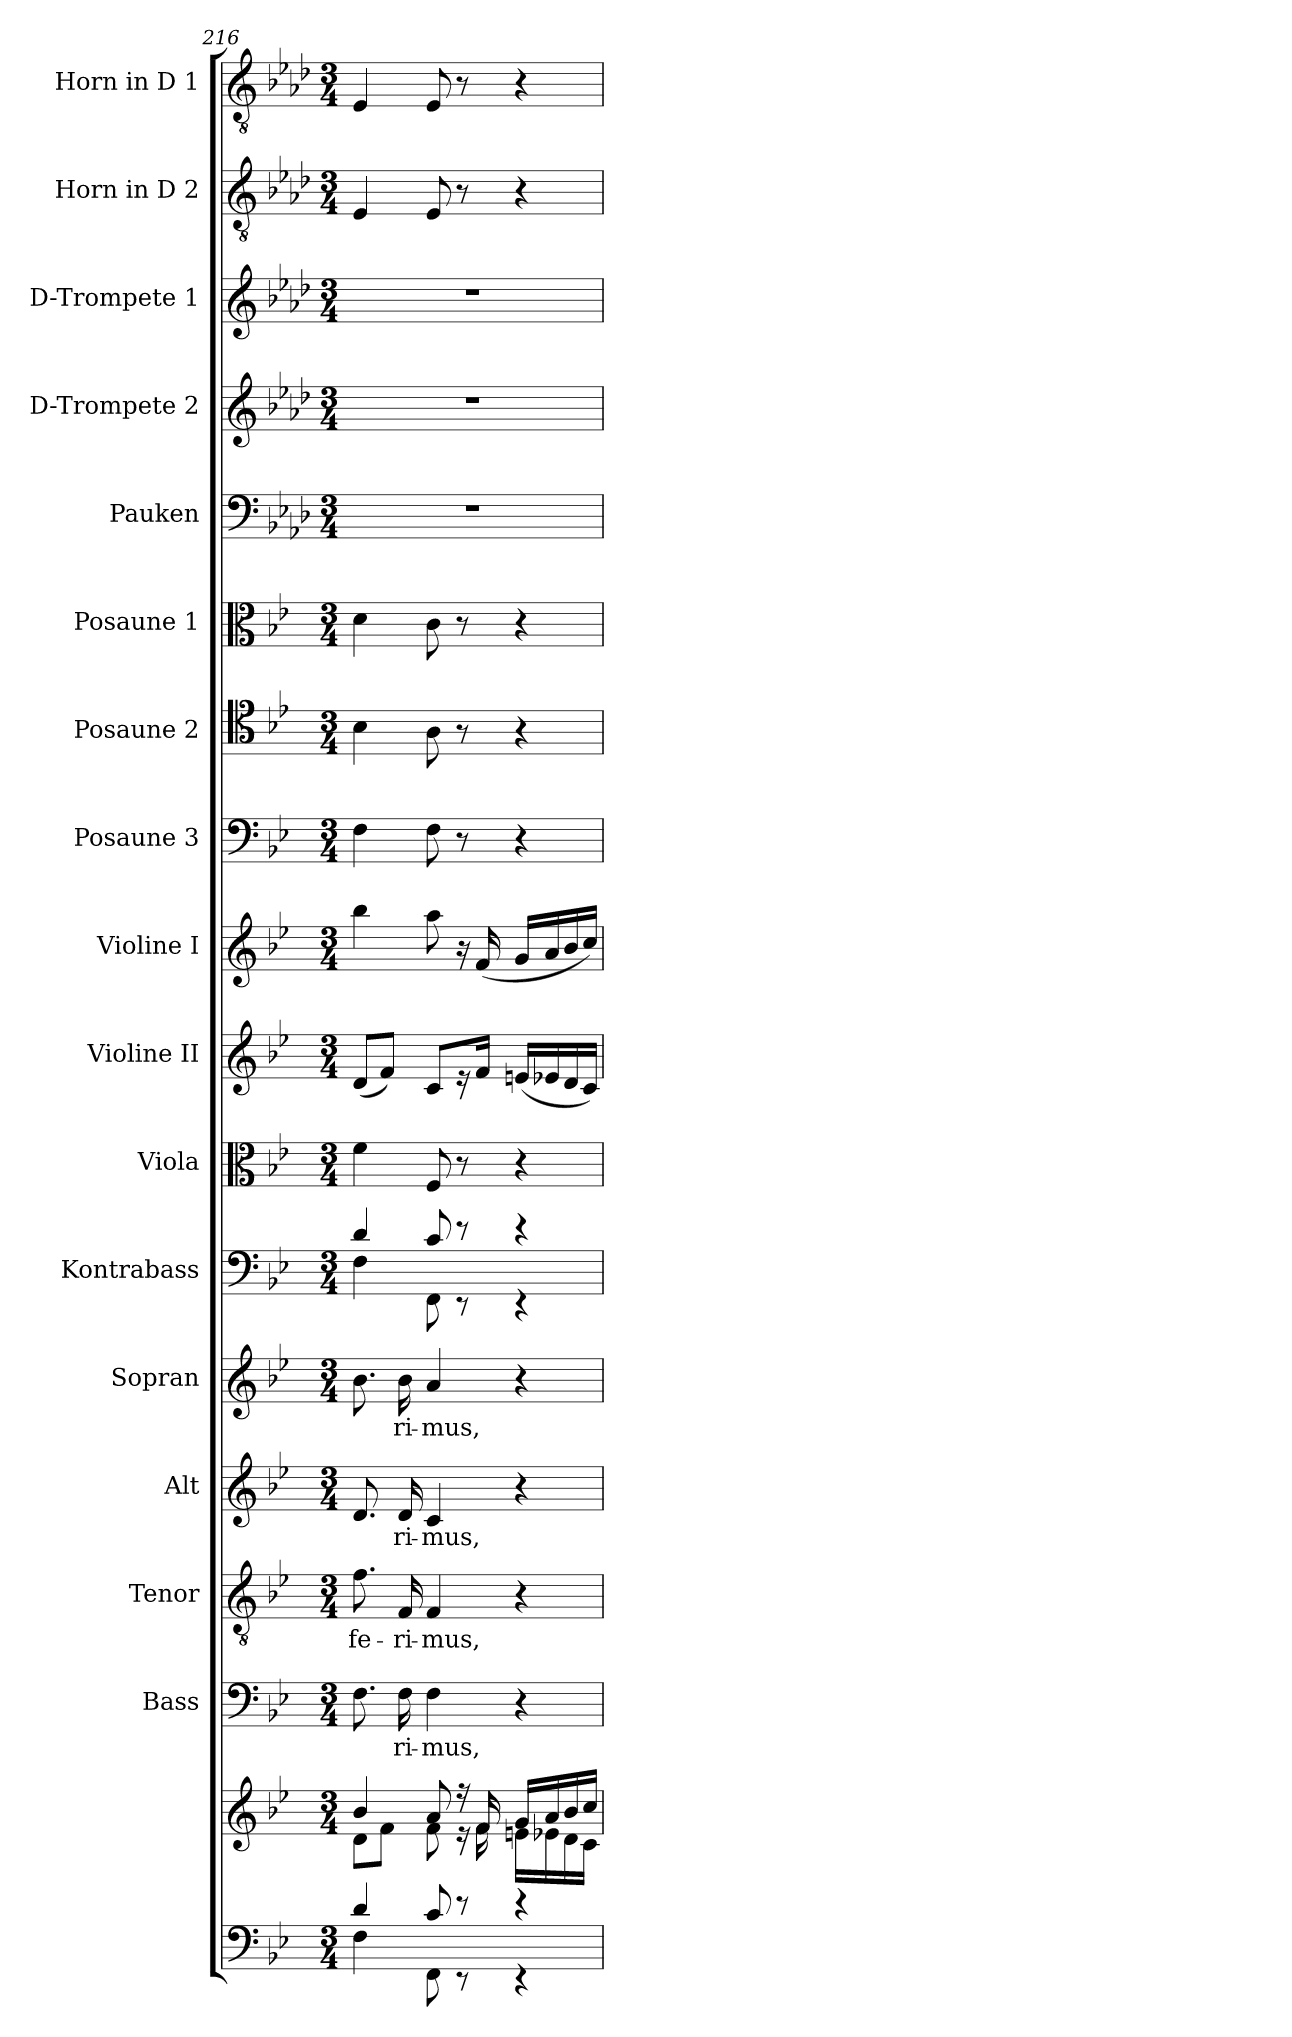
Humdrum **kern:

**kern	**kern	**kern	**text	**kern	**text	**kern	**text	**kern	**text	**kern	**kern	**kern	**kern	**kern	**kern	**kern	**kern	**kern	**kern	**kern	**kern
*part17	*part17	*part16	*part16	*part15	*part15	*part14	*part14	*part13	*part13	*part12	*part11	*part10	*part9	*part8	*part7	*part6	*part5	*part4	*part3	*part2	*part1
*staff18	*staff17	*staff16	*staff16	*staff15	*staff15	*staff14	*staff14	*staff13	*staff13	*staff12	*staff11	*staff10	*staff9	*staff8	*staff7	*staff6	*staff5	*staff4	*staff3	*staff2	*staff1
*	*	*I"Bass	*	*I"Tenor	*	*I"Alt	*	*I"Sopran	*	*I"Kontrabass	*I"Viola	*I"Violine II	*I"Violine I	*I"Posaune 3	*I"Posaune 2	*I"Posaune 1	*I"Pauken	*I"D-Trompete 2	*I"D-Trompete 1	*I"Horn in D 2	*I"Horn in D 1
*	*	*I'B.	*	*I'T.	*	*I'A.	*	*I'S.	*	*I'Kb.	*I'Vla.	*I'Vl. II	*I'Vl. I	*I'Pos. 3	*I'Pos. 2	*I'Pos. 1	*I'Pk.	*I'D Trp. 2	*I'D Trp. 1	*I'Hrn. 2	*I'Hrn. 1
!!LO:PB:g=z
*clefF4	*clefG2	*clefF4	*	*clefGv2	*	*clefG2	*	*clefG2	*	*clefF4	*clefC3	*clefG2	*clefG2	*clefF4	*clefC4	*clefC3	*clefF4	*clefG2	*clefG2	*clefGv2	*clefGv2
*	*	*	*	*	*	*	*	*	*	*ITrd7c12	*	*	*	*	*	*	*ITrd-1c-2	*ITrd-1c-2	*ITrd-1c-2	*ITrd-1c-2	*ITrd-1c-2
*k[b-e-]	*k[b-e-]	*k[b-e-]	*	*k[b-e-]	*	*k[b-e-]	*	*k[b-e-]	*	*k[b-e-]	*k[b-e-]	*k[b-e-]	*k[b-e-]	*k[b-e-]	*k[b-e-]	*k[b-e-]	*k[b-e-]	*k[b-e-]	*k[b-e-]	*k[b-e-]	*k[b-e-]
*B-:	*B-:	*B-:	*	*B-:	*	*B-:	*	*B-:	*	*B-:	*B-:	*B-:	*B-:	*B-:	*B-:	*B-:	*B-:	*B-:	*B-:	*B-:	*B-:
*M3/4	*M3/4	*M3/4	*	*M3/4	*	*M3/4	*	*M3/4	*	*M3/4	*M3/4	*M3/4	*M3/4	*M3/4	*M3/4	*M3/4	*M3/4	*M3/4	*M3/4	*M3/4	*M3/4
=216	=216	=216	=216	=216	=216	=216	=216	=216	=216	=216	=216	=216	=216	=216	=216	=216	=216	=216	=216	=216	=216
*^	*^	*	*	*	*	*	*	*	*	*	*	*	*	*	*	*	*	*	*	*	*
!	!	!	!	!	!	!	!LO:LY:b	!	!	!	!	!	!	!	!	!	!	!	!	!	!	!	!
*	*	*	*	*	*	*	*	*	*	*	*	*^	*	*	*	*	*	*	*	*	*	*	*
4d/	4F\	4b-/	8d\L	8.F\	.	8.f\	-fe-	8.d/	.	8.b-\	.	4D/	4FF\	4f\	(<8d/L	4bb-\	4F\	4B-\	4d\	2.r	2.r	2.r	4F/	4F/
.	.	.	8f\J	.	.	.	.	.	.	.	.	.	.	.	8f/J)	.	.	.	.	.	.	.	.	.
!	!	!	!	!	!LO:LY:b	!	!LO:LY:b	!	!LO:LY:b	!	!LO:LY:b	!	!	!	!	!	!	!	!	!	!	!	!	!
.	.	.	.	16F\	-ri-	16F/	-ri-	16d/	-ri-	16b-\	-ri-	.	.	.	.	.	.	.	.	.	.	.	.	.
!	!	!	!	!	!LO:LY:b	!	!LO:LY:b	!	!LO:LY:b	!	!LO:LY:b	!	!	!	!	!	!	!	!	!	!	!	!	!
8c/	8FF\	8a/	8f\	4F\	-mus,	4F/	-mus,	4c/	-mus,	4a/	-mus,	8C/	8FFF\	8F/	8c/L	8aa\	8F\	8A\	8c\	.	.	.	8F/	8F/
8r	8r	16r	16r	.	.	.	.	.	.	.	.	8r	8r	8r	16r	16r	8r	8r	8r	.	.	.	8r	8r
.	.	16f/	16f\	.	.	.	.	.	.	.	.	.	.	.	16f/Jk	(<16f/	.	.	.	.	.	.	.	.
4r	4r	16g/LL	16en\LL	4r	.	4r	.	4r	.	4r	.	4r	4r	4r	(<16en/LL	16g/LL	4r	4r	4r	.	.	.	4r	4r
.	.	16a/	16e-X\	.	.	.	.	.	.	.	.	.	.	.	16e-X/	16a/	.	.	.	.	.	.	.	.
.	.	16b-/	16d\	.	.	.	.	.	.	.	.	.	.	.	16d/	16b-/	.	.	.	.	.	.	.	.
.	.	16cc/JJ	16c\JJ	.	.	.	.	.	.	.	.	.	.	.	16c/JJ)	16cc/JJ)	.	.	.	.	.	.	.	.
*v	*v	*	*	*	*	*	*	*	*	*	*	*v	*v	*	*	*	*	*	*	*	*	*	*	*
*	*v	*v	*	*	*	*	*	*	*	*	*	*	*	*	*	*	*	*	*	*	*	*
=	=	=	=	=	=	=	=	=	=	=	=	=	=	=	=	=	=	=	=	=	=
*-	*-	*-	*-	*-	*-	*-	*-	*-	*-	*-	*-	*-	*-	*-	*-	*-	*-	*-	*-	*-	*-
